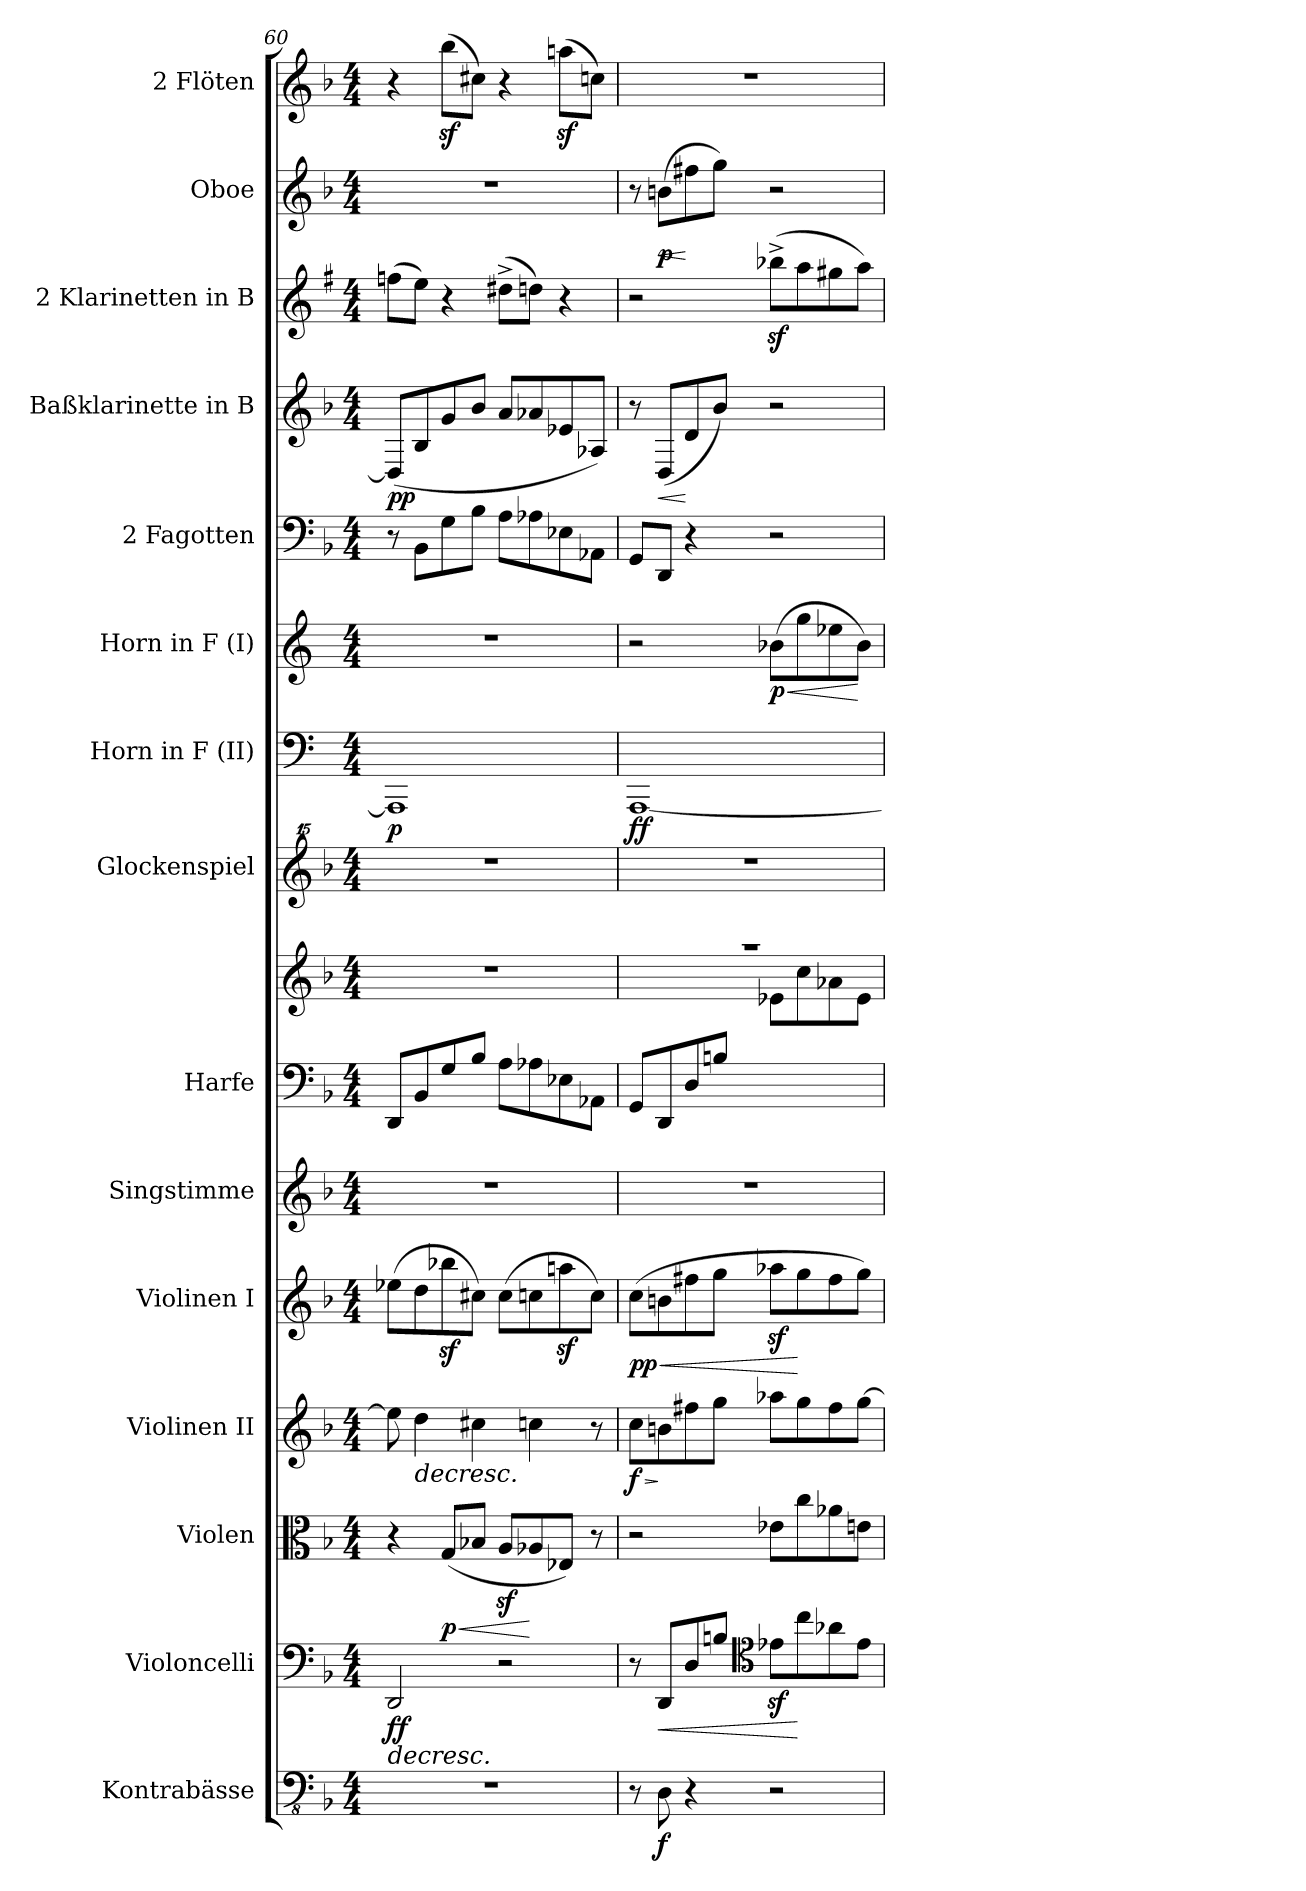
**kern	**dynam	**kern	**dynam	**kern	**dynam	**kern	**dynam	**kern	**dynam	**kern	**kern	**kern	**kern	**kern	**dynam	**kern	**dynam	**kern	**kern	**dynam	**kern	**kern	**dynam	**kern
*part15	*part15	*part14	*part14	*part13	*part13	*part12	*part12	*part11	*part11	*part10	*part9	*part9	*part8	*part7	*part7	*part6	*part6	*part5	*part4	*part4	*part3	*part2	*part2	*part1
*staff16	*staff16	*staff15	*staff15	*staff14	*staff14	*staff13	*staff13	*staff12	*staff12	*staff11	*staff10	*staff9	*staff8	*staff7	*staff7	*staff6	*staff6	*staff5	*staff4	*staff4	*staff3	*staff2	*staff2	*staff1
*I"Kontrabässe	*	*I"Violoncelli	*	*I"Violen	*	*I"Violinen II	*	*I"Violinen I	*	*I"Singstimme	*I"Harfe	*	*I"Glockenspiel	*I"Horn in F (II)	*	*I"Horn in F (I)	*	*I"2 Fagotten	*I"Baßklarinette in B	*	*I"2 Klarinetten in B	*I"Oboe	*	*I"2 Flöten
*I'Kb.	*	*I'Vc.	*	*	*	*I'Vl. II	*	*I'Vl. I	*	*I'Singst.	*I'Hf.	*	*I'Glk.	*I'Hr. II	*	*I'Hr. I	*	*I'Fg.	*I'Bklar. (B)	*	*I'Klar. (B)	*I'Ob.	*	*I'Fl.
!!LO:PB:g=z
*clefFv4	*	*clefF4	*	*clefC3	*	*clefG2	*	*clefG2	*	*clefG2	*clefF4	*clefG2	*clefG^^2	*clefF4	*	*clefG2	*	*clefF4	*clefG2	*	*clefG2	*clefG2	*	*clefG2
*	*	*	*	*	*	*	*	*	*	*	*	*	*	*ITrd4c7	*	*ITrd4c7	*	*	*ITrd8c14	*	*ITrd1c2	*	*	*
*k[b-]	*	*k[b-]	*	*k[b-]	*	*k[b-]	*	*k[b-]	*	*k[b-]	*k[b-]	*k[b-]	*k[b-]	*k[b-]	*	*k[b-]	*	*k[b-]	*k[b-]	*	*k[b-]	*k[b-]	*	*k[b-]
*M4/4	*	*M4/4	*	*M4/4	*	*M4/4	*	*M4/4	*	*M4/4	*M4/4	*M4/4	*M4/4	*M4/4	*	*M4/4	*	*M4/4	*M4/4	*	*M4/4	*M4/4	*	*M4/4
=60	=60	=60	=60	=60	=60	=60	=60	=60	=60	=60	=60	=60	=60	=60	=60	=60	=60	=60	=60	=60	=60	=60	=60	=60
!	!	!	!LO:HP:b	!	!	!	!	!	!	!	!	!	!	!	!	!	!	!	!	!	!	!	!	!
!	!	!	!LO:DY:n=1:b	!	!	!	!	!	!	!	!	!	!	!	!LO:DY:b	!	!	!	!	!LO:DY:b	!	!	!	!
1r	.	2DD/	> ff	4r	.	8ee-\]	.	(>8ee-X\L	.	1r	8DD/L	1r	1r	1DDD]	p	1r	.	8r	(<8DD/L]	pp	(>8ee-X\L	1r	.	4r
!	!	!	!	!	!	!	!LO:HP:b	!	!	!	!	!	!	!	!	!	!	!	!	!	!	!	!	!
.	.	.	.	.	.	4dd\	>	8dd\	.	.	8BB-/	.	.	.	.	.	.	8BB-\L	8BB-/	.	8dd\J)	.	.	.
!	!	!	!	!	!LO:HP:b	!	!	!	!	!	!	!	!	!	!	!	!	!	!	!	!	!	!	!
!	!	!	!	!	!LO:DY:n=1:b	!	!	!	!	!	!	!	!	!	!	!	!	!	!	!	!	!	!	!
.	.	.	.	(<8G/L	< p	.	.	8bb-Xz<\	.	.	8G/	.	.	.	.	.	.	8G\	8G/	.	4r	.	.	(>8bb-z<\L
.	.	.	.	8B-X/J	.	4cc#X\	.	8cc#X\J)	.	.	8B-/J	.	.	.	.	.	.	8B-\J	8B-/J	.	.	.	.	8cc#X\J)
.	.	2r	.	8Az</L	.	.	.	(>8cc#\L	.	.	8A\L	.	.	.	.	.	.	8A\L	8A/L	.	(>8cc#X^\L	.	.	4r
.	.	.	.	8A-X/	[	4ccn\	.	8ccn\	.	.	8A-X\	.	.	.	.	.	.	8A-X\	8A-X/	.	8ccn\J)	.	.	.
.	.	.	.	8E-X/J)	.	.	.	8aanz<\	.	.	8E-X\	.	.	.	.	.	.	8E-X\	8E-X/	.	4r	.	.	(>8aanz<\L
.	.	.	.	8r	.	8r	.	8cc\J)	.	.	8AA-X\J	.	.	.	.	.	.	8AA-X\J	8AA-X/J)	.	.	.	.	8ccn\J)
=61	=61	=61	=61	=61	=61	=61	=61	=61	=61	=61	=61	=61	=61	=61	=61	=61	=61	=61	=61	=61	=61	=61	=61	=61
!	!	!	!	!	!	!	!LO:HP:b	!	!LO:HP:b	!	!	!	!	!	!	!	!	!	!	!	!	!	!	!
*	*	*	*	*	*	*	*	*	*	*	*	*^	*	*	*	*	*	*	*	*	*	*	*	*
!	!	!	!	!	!	!	!LO:DY:n=1:b	!	!LO:DY:n=1:b	!	!	!	!	!	!	!LO:DY:b	!	!	!	!	!	!	!	!	!
8r	.	8r	.	2r	.	8cc\L	> f	(>8cc\L	< pp	1r	8GG/L	1r	2ryy	1r	[1DDD	ff	2r	.	8GG/L	8r	.	2r	8r	.	1r
!	!LO:DY:b	!	!LO:HP:b	!	!	!	!	!	!	!	!	!	!	!	!	!	!	!	!	!	!LO:HP:b	!	!	!LO:HP:b	!
!	!	!	!	!	!	!	!	!	!	!	!	!	!	!	!	!	!	!	!	!	!	!	!	!LO:DY:n=1:b	!
8DD\	f	8DD/L	<	.	.	8bn\	]	8bn\	.	.	8DD/	.	.	.	.	.	.	.	8DD/J	(<8DD/L	<	.	(>8bn\L	< p	.
4r	.	8D/	]	.	.	8ff#X\	.	8ff#X\	.	.	8D/	.	.	.	.	.	.	.	4r	8D/	[	.	8ff#X\	[	.
.	.	8Bn/J	.	.	.	8gg\J	.	8gg\J	.	.	8Bn/J	.	.	.	.	.	.	.	.	8B-/J)	.	.	8gg\J)	.	.
*	*	*clefC4	*	*	*	*	*	*	*	*	*	*	*	*	*	*	*	*	*	*	*	*	*	*	*
!	!	!	!	!	!	!	!	!	!	!	!	!	!	!	!	!	!	!LO:HP:b	!	!	!	!	!	!	!
!	!	!	!	!	!	!	!	!	!	!	!	!	!	!	!	!	!	!LO:DY:n=1:b	!	!	!	!	!	!	!
2r	.	8e-Xz<\L	.	8e-X\L	.	8aa-X\L	.	8aa-Xz<\L	.	.	2ryy	.	8e-X\L	.	.	.	(>8e-X\L	< p	2r	2r	.	(>8aa-Xz<^\L	2r	.	.
.	.	8cc\	[	8cc\	.	8gg\	]	8gg\	[	.	.	.	8cc\	.	.	.	8cc\	.	.	.	.	8gg\	.	.	.
.	.	8a-X\	.	8a-X\	.	8ff#\	.	8ff#\	.	.	.	.	8a-X\	.	.	.	8a-X\	.	.	.	.	8ff#X\	.	.	.
.	.	8e-\J	.	8en\J	.	[8gg\J	.	8gg\J)	.	.	.	.	8e-\J	.	.	.	8e-\J)	[	.	.	.	8gg\J)	.	.	.
*	*	*	*	*	*	*	*	*	*	*	*	*v	*v	*	*	*	*	*	*	*	*	*	*	*	*
=	=	=	=	=	=	=	=	=	=	=	=	=	=	=	=	=	=	=	=	=	=	=	=	=
*-	*-	*-	*-	*-	*-	*-	*-	*-	*-	*-	*-	*-	*-	*-	*-	*-	*-	*-	*-	*-	*-	*-	*-	*-
